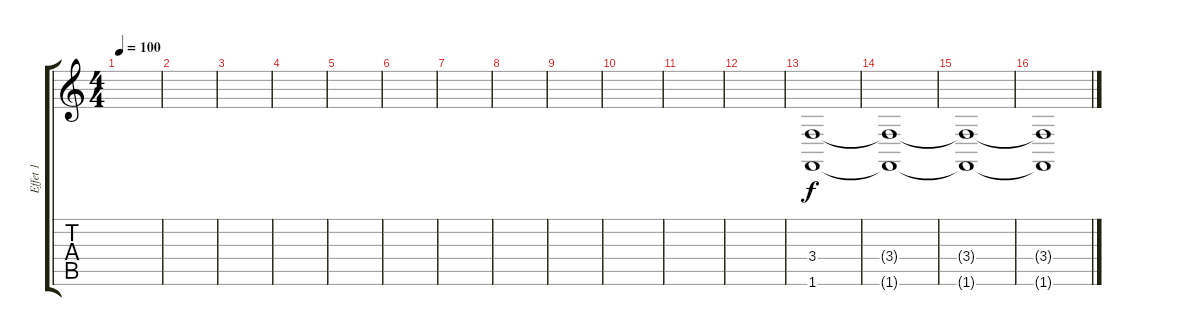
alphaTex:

\track ("Effet 1" "Effet 1") {instrument pad3polysynth}
\staff {score tabs}
\tuning (E4 B3 G3 D3 A2 E2) {hide}
\ts (4 4)
\tempo 100
\clef g2
\ks c
|
|
|
|
|
|
|
|
|
|
|
|
(3.4 1.6).1 |
(3.4{t} 1.6{t}).1 |
(3.4{t} 1.6{t}).1 |
(3.4{t} 1.6{t}).1
